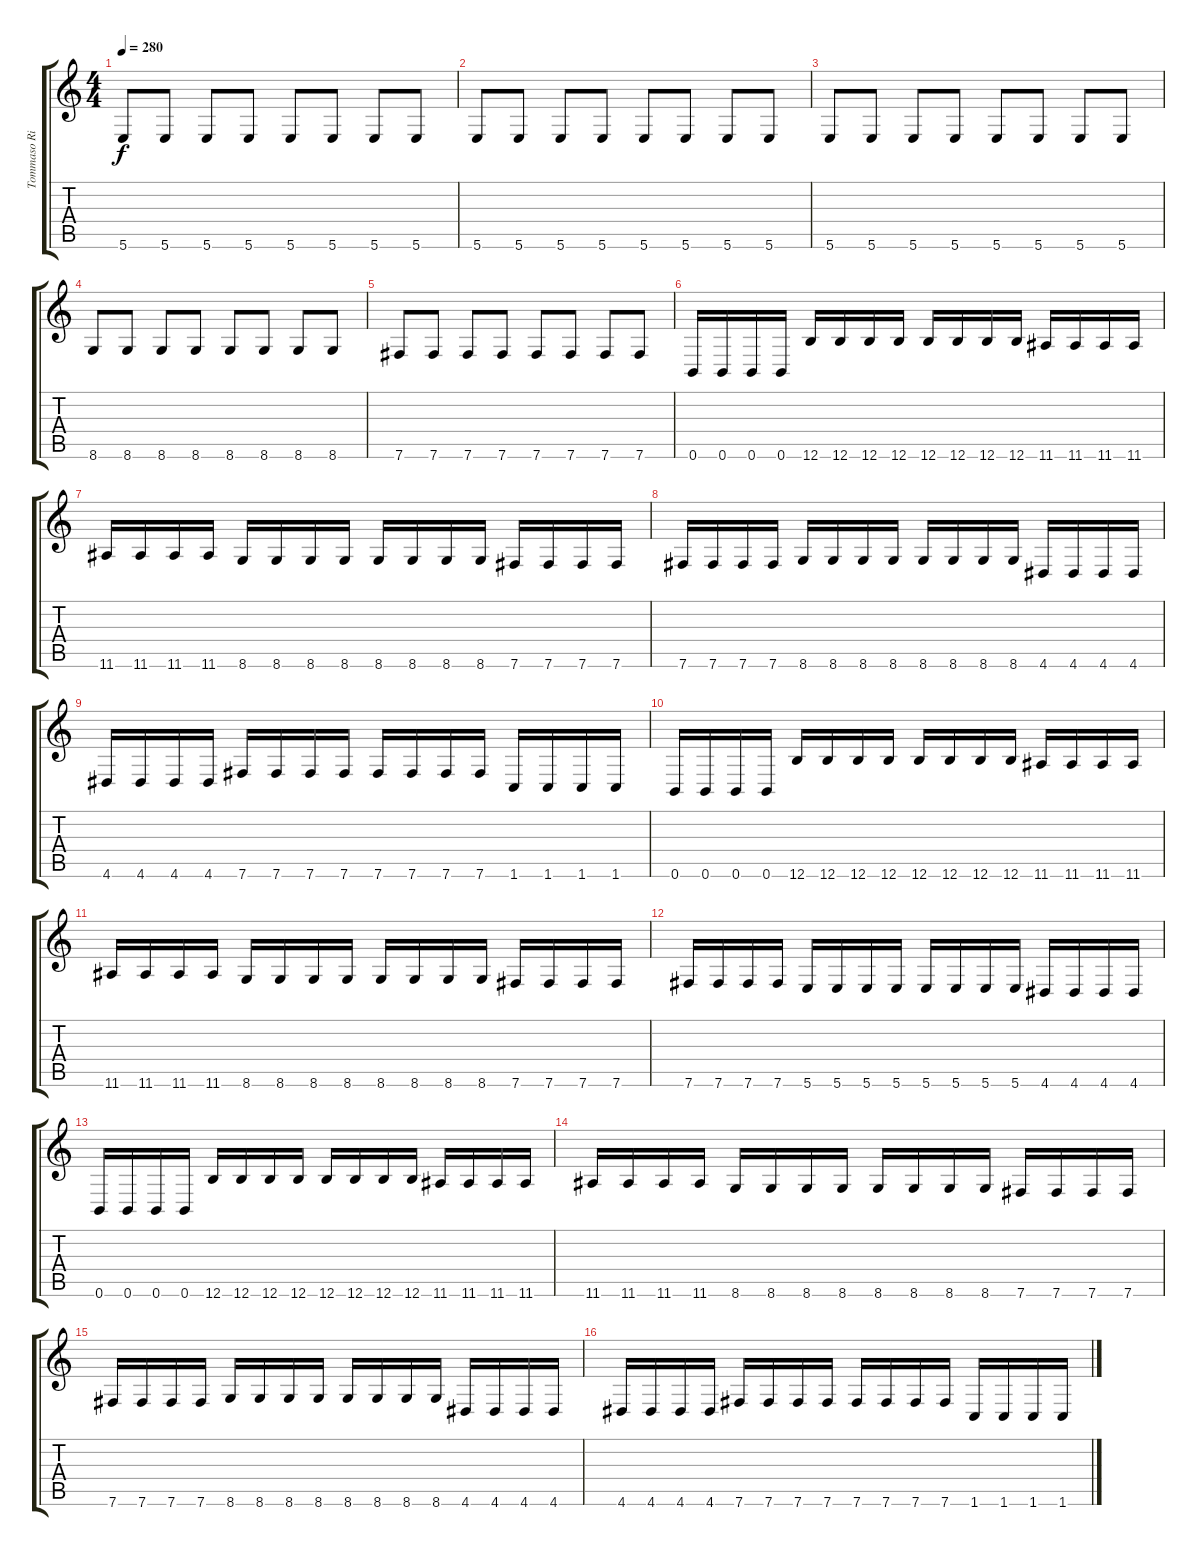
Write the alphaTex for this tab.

\track ("Tommaso Riccardi" "Tommaso Ri") {instrument overdrivenguitar}
\staff {score tabs}
\tuning (B3 Gb3 D3 A2 E2 B1) {hide}
\ts (4 4)
\tempo 280
\clef g2
\ks c
5.6.8{dy f} 5.6.8 5.6.8 5.6.8 5.6.8 5.6.8 5.6.8 5.6.8 |
5.6.8 5.6.8 5.6.8 5.6.8 5.6.8 5.6.8 5.6.8 5.6.8 |
5.6.8 5.6.8 5.6.8 5.6.8 5.6.8 5.6.8 5.6.8 5.6.8 |
8.6.8 8.6.8 8.6.8 8.6.8 8.6.8 8.6.8 8.6.8 8.6.8 |
7.6.8 7.6.8 7.6.8 7.6.8 7.6.8 7.6.8 7.6.8 7.6.8 |
0.6.16 0.6.16 0.6.16 0.6.16 12.6.16 12.6.16 12.6.16 12.6.16 12.6.16 12.6.16 12.6.16 12.6.16 11.6.16 11.6.16 11.6.16 11.6.16 |
11.6.16 11.6.16 11.6.16 11.6.16 8.6.16 8.6.16 8.6.16 8.6.16 8.6.16 8.6.16 8.6.16 8.6.16 7.6.16 7.6.16 7.6.16 7.6.16 |
7.6.16 7.6.16 7.6.16 7.6.16 8.6.16 8.6.16 8.6.16 8.6.16 8.6.16 8.6.16 8.6.16 8.6.16 4.6.16 4.6.16 4.6.16 4.6.16 |
4.6.16 4.6.16 4.6.16 4.6.16 7.6.16 7.6.16 7.6.16 7.6.16 7.6.16 7.6.16 7.6.16 7.6.16 1.6.16 1.6.16 1.6.16 1.6.16 |
0.6.16 0.6.16 0.6.16 0.6.16 12.6.16 12.6.16 12.6.16 12.6.16 12.6.16 12.6.16 12.6.16 12.6.16 11.6.16 11.6.16 11.6.16 11.6.16 |
11.6.16 11.6.16 11.6.16 11.6.16 8.6.16 8.6.16 8.6.16 8.6.16 8.6.16 8.6.16 8.6.16 8.6.16 7.6.16 7.6.16 7.6.16 7.6.16 |
7.6.16 7.6.16 7.6.16 7.6.16 5.6.16 5.6.16 5.6.16 5.6.16 5.6.16 5.6.16 5.6.16 5.6.16 4.6.16 4.6.16 4.6.16 4.6.16 |
0.6.16 0.6.16 0.6.16 0.6.16 12.6.16 12.6.16 12.6.16 12.6.16 12.6.16 12.6.16 12.6.16 12.6.16 11.6.16 11.6.16 11.6.16 11.6.16 |
11.6.16 11.6.16 11.6.16 11.6.16 8.6.16 8.6.16 8.6.16 8.6.16 8.6.16 8.6.16 8.6.16 8.6.16 7.6.16 7.6.16 7.6.16 7.6.16 |
7.6.16 7.6.16 7.6.16 7.6.16 8.6.16 8.6.16 8.6.16 8.6.16 8.6.16 8.6.16 8.6.16 8.6.16 4.6.16 4.6.16 4.6.16 4.6.16 |
4.6.16 4.6.16 4.6.16 4.6.16 7.6.16 7.6.16 7.6.16 7.6.16 7.6.16 7.6.16 7.6.16 7.6.16 1.6.16 1.6.16 1.6.16 1.6.16
